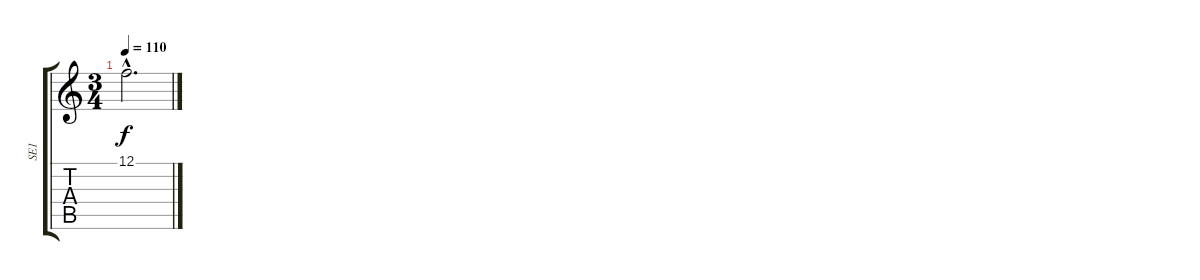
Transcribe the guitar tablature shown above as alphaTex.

\track ("SE1" "SE1") {instrument stringensemble1}
\staff {score tabs}
\tuning (F4 C4 Ab3 Eb3 Bb2 F2) {hide}
\ts (3 4)
\tempo 110
\clef g2
\ks c
12.1{hac}.2{d dy f}
